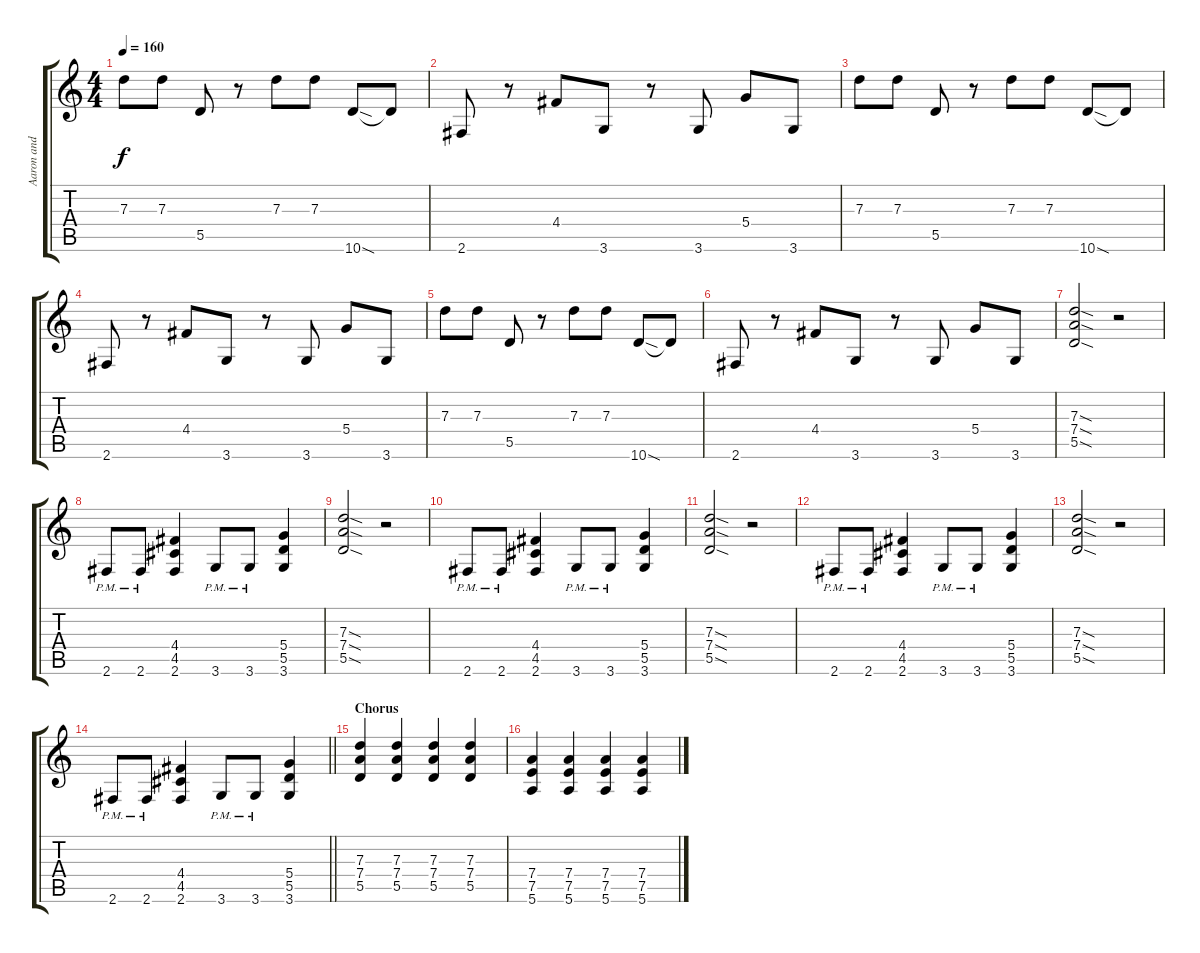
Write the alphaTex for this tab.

\track ("Aaron and Scott (Rhythm)" "Aaron and ") {instrument distortionguitar}
\staff {score tabs}
\tuning (E4 B3 G3 D3 A2 E2) {hide}
\ts (4 4)
\tempo 160
\clef g2
\ks c
7.3.8{dy f} 7.3.8 5.5.8 r.8 7.3.8 7.3.8 10.6{sod}.8 10.6{t}.8 |
2.6.8 r.8 4.4.8 3.6.8 r.8 3.6.8 5.4.8 3.6.8 |
7.3.8 7.3.8 5.5.8 r.8 7.3.8 7.3.8 10.6{sod}.8 10.6{t}.8 |
2.6.8 r.8 4.4.8 3.6.8 r.8 3.6.8 5.4.8 3.6.8 |
7.3.8 7.3.8 5.5.8 r.8 7.3.8 7.3.8 10.6{sod}.8 10.6{t}.8 |
2.6.8 r.8 4.4.8 3.6.8 r.8 3.6.8 5.4.8 3.6.8 |
(7.3{sod} 7.4{sod} 5.5{sod}).2 r.2 |
2.6{pm}.8 2.6{pm}.8 (4.4 4.5 2.6).4 3.6{pm}.8 3.6{pm}.8 (5.4 5.5 3.6).4 |
(7.3{sod} 7.4{sod} 5.5{sod}).2 r.2 |
2.6{pm}.8 2.6{pm}.8 (4.4 4.5 2.6).4 3.6{pm}.8 3.6{pm}.8 (5.4 5.5 3.6).4 |
(7.3{sod} 7.4{sod} 5.5{sod}).2 r.2 |
2.6{pm}.8 2.6{pm}.8 (4.4 4.5 2.6).4 3.6{pm}.8 3.6{pm}.8 (5.4 5.5 3.6).4 |
(7.3{sod} 7.4{sod} 5.5{sod}).2 r.2 |
\barLineRight lightlight
2.6{pm}.8 2.6{pm}.8 (4.4 4.5 2.6).4 3.6{pm}.8 3.6{pm}.8 (5.4 5.5 3.6).4 |
\section ("" "Chorus")
(7.3 7.4 5.5).4 (7.3 7.4 5.5).4 (7.3 7.4 5.5).4 (7.3 7.4 5.5).4 |
(7.4 7.5 5.6).4 (7.4 7.5 5.6).4 (7.4 7.5 5.6).4 (7.4 7.5 5.6).4
